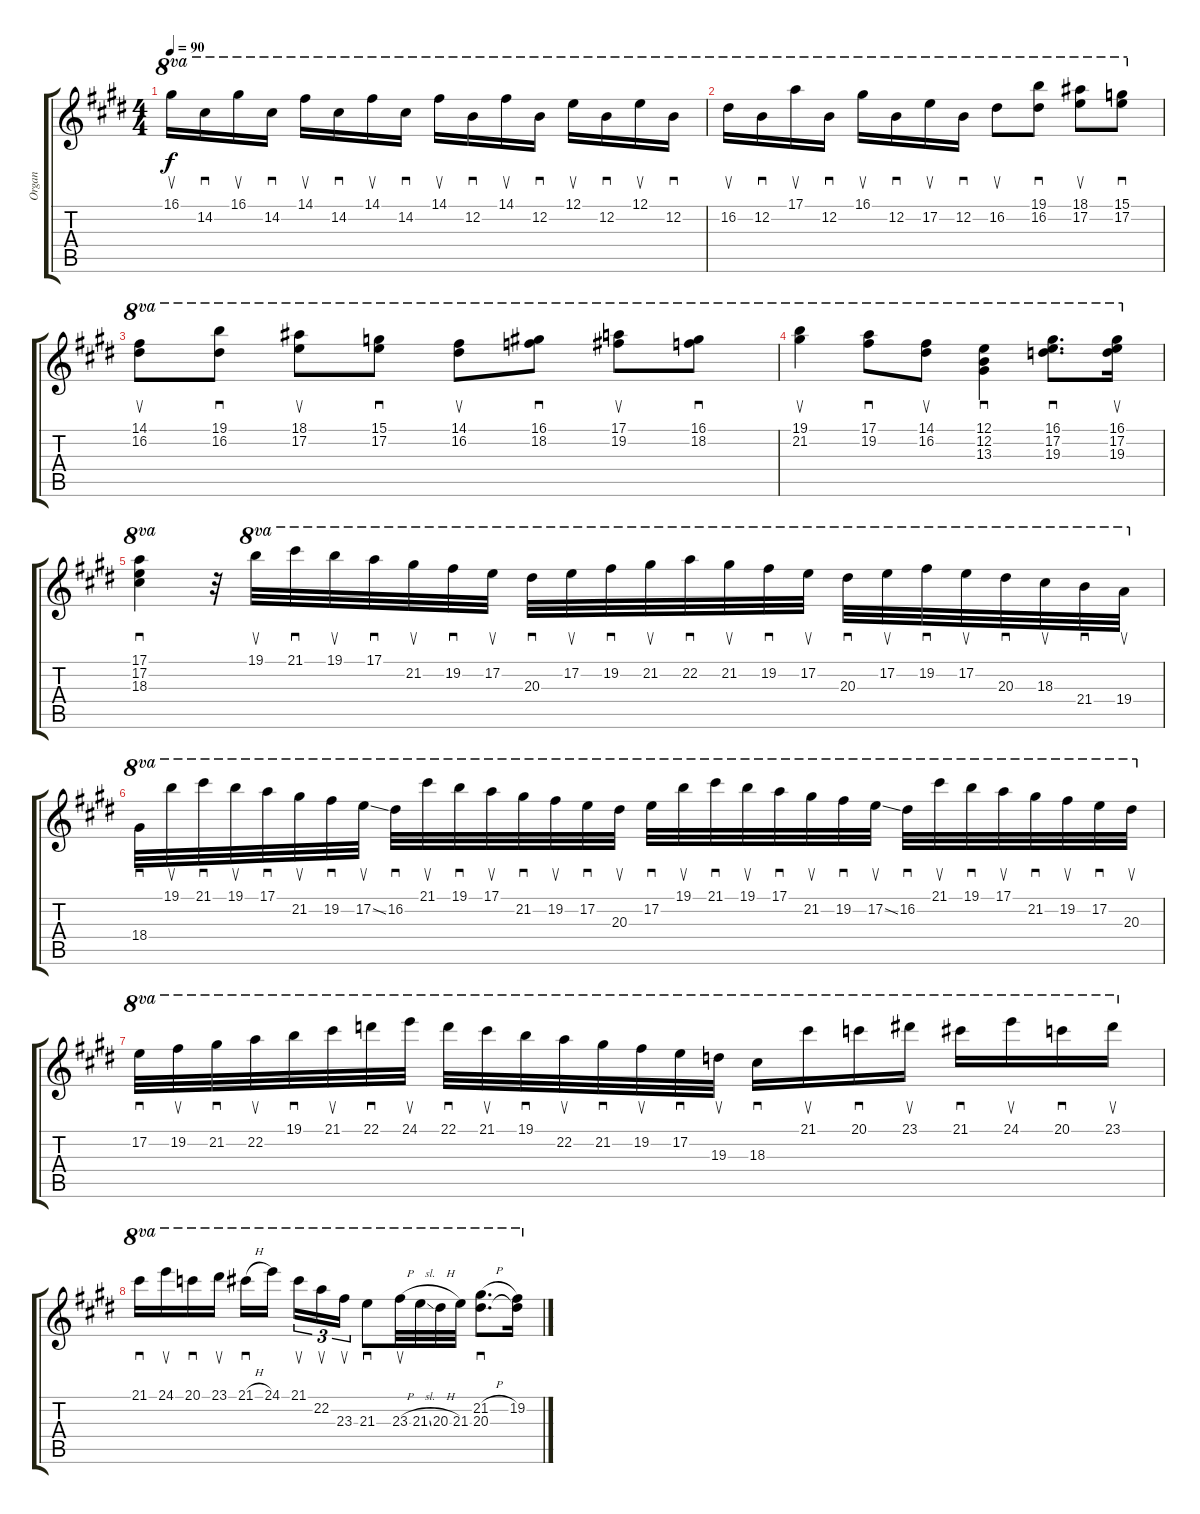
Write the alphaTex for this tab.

\track ("Organ" "Organ") {instrument overdrivenguitar}
\staff {score tabs}
\tuning (E4 B3 G3 D3 A2 E2) {hide}
\ts (4 4)
\tempo 90
\clef g2
\ks e
16.1.16{su ot 8va dy f} 14.2.16{sd ot 8va} 16.1.16{su ot 8va} 14.2.16{sd ot 8va} 14.1.16{su ot 8va} 14.2.16{sd ot 8va} 14.1.16{su ot 8va} 14.2.16{sd ot 8va} 14.1.16{su ot 8va} 12.2.16{sd ot 8va} 14.1.16{su ot 8va} 12.2.16{sd ot 8va} 12.1.16{su ot 8va} 12.2.16{sd ot 8va} 12.1.16{su ot 8va} 12.2.16{sd ot 8va} |
\ks c#minor
16.2.16{su ot 8va} 12.2.16{sd ot 8va} 17.1.16{su ot 8va} 12.2.16{sd ot 8va} 16.1.16{su ot 8va} 12.2.16{sd ot 8va} 17.2.16{su ot 8va} 12.2.16{sd ot 8va} 16.2.8{su ot 8va} (19.1 16.2).8{sd ot 8va} (18.1 17.2).8{su ot 8va} (15.1 17.2).8{sd ot 8va} |
(14.1 16.2).8{su ot 8va} (19.1 16.2).8{sd ot 8va} (18.1 17.2).8{su ot 8va} (15.1 17.2).8{sd ot 8va} (14.1 16.2).8{su ot 8va} (16.1 18.2).8{sd ot 8va} (17.1 19.2).8{su ot 8va} (16.1 18.2).8{sd ot 8va} |
\ks e
(19.1 21.2).4{su ot 8va} (17.1 19.2).8{sd ot 8va} (14.1 16.2).8{su ot 8va} (12.1 12.2 13.3).4{sd ot 8va} (16.1 17.2 19.3).8{d sd ot 8va} (16.1 17.2 19.3).16{su ot 8va} |
\ks c#minor
(17.1 17.2 18.3).4{sd ot 8va} r.32 19.1.32{su ot 8va} 21.1.32{sd ot 8va} 19.1.32{su ot 8va} 17.1.32{sd ot 8va} 21.2.32{su ot 8va} 19.2.32{sd ot 8va} 17.2.32{su ot 8va} 20.3.32{sd ot 8va} 17.2.32{su ot 8va} 19.2.32{sd ot 8va} 21.2.32{su ot 8va} 22.2.32{sd ot 8va} 21.2.32{su ot 8va} 19.2.32{sd ot 8va} 17.2.32{su ot 8va} 20.3.32{sd ot 8va} 17.2.32{su ot 8va} 19.2.32{sd ot 8va} 17.2.32{su ot 8va} 20.3.32{sd ot 8va} 18.3.32{su ot 8va} 21.4.32{sd ot 8va} 19.4.32{su ot 8va} |
\ks e
18.4.32{sd ot 8va} 19.1.32{su ot 8va} 21.1.32{sd ot 8va} 19.1.32{su ot 8va} 17.1.32{sd ot 8va} 21.2.32{su ot 8va} 19.2.32{sd ot 8va} 17.2{ss}.32{su ot 8va} 16.2.32{sd ot 8va} 21.1.32{su ot 8va} 19.1.32{sd ot 8va} 17.1.32{su ot 8va} 21.2.32{sd ot 8va} 19.2.32{su ot 8va} 17.2.32{sd ot 8va} 20.3.32{su ot 8va} 17.2.32{sd ot 8va} 19.1.32{su ot 8va} 21.1.32{sd ot 8va} 19.1.32{su ot 8va} 17.1.32{sd ot 8va} 21.2.32{su ot 8va} 19.2.32{sd ot 8va} 17.2{ss}.32{su ot 8va} 16.2.32{sd ot 8va} 21.1.32{su ot 8va} 19.1.32{sd ot 8va} 17.1.32{su ot 8va} 21.2.32{sd ot 8va} 19.2.32{su ot 8va} 17.2.32{sd ot 8va} 20.3.32{su ot 8va} |
17.2.32{sd ot 8va} 19.2.32{su ot 8va} 21.2.32{sd ot 8va} 22.2.32{su ot 8va} 19.1.32{sd ot 8va} 21.1.32{su ot 8va} 22.1.32{sd ot 8va} 24.1.32{su ot 8va} 22.1.32{sd ot 8va} 21.1.32{su ot 8va} 19.1.32{sd ot 8va} 22.2.32{su ot 8va} 21.2.32{sd ot 8va} 19.2.32{su ot 8va} 17.2.32{sd ot 8va} 19.3.32{su ot 8va} 18.3.16{sd ot 8va} 21.1.16{su ot 8va} 20.1.16{sd ot 8va} 23.1.16{su ot 8va} 21.1.16{sd ot 8va} 24.1.16{su ot 8va} 20.1.16{sd ot 8va} 23.1.16{su ot 8va} |
21.1.16{sd ot 8va} 24.1.16{su ot 8va} 20.1.16{sd ot 8va} 23.1.16{su ot 8va} 21.1{h}.16{sd ot 8va} 24.1.16{ot 8va beam splitsecondary} 21.1.16{su tu (3 2) ot 8va} 22.2.16{su tu (3 2) ot 8va} 23.3.16{su tu (3 2) ot 8va} 21.3.8{sd ot 8va} 23.3{h}.32{su ot 8va} 21.3{sl}.32{ot 8va} 20.3{h}.32{ot 8va} 21.3.32{ot 8va} (21.2{h} 20.3).8{d sd ot 8va} (19.2 20.3{t}).16{ot 8va}
